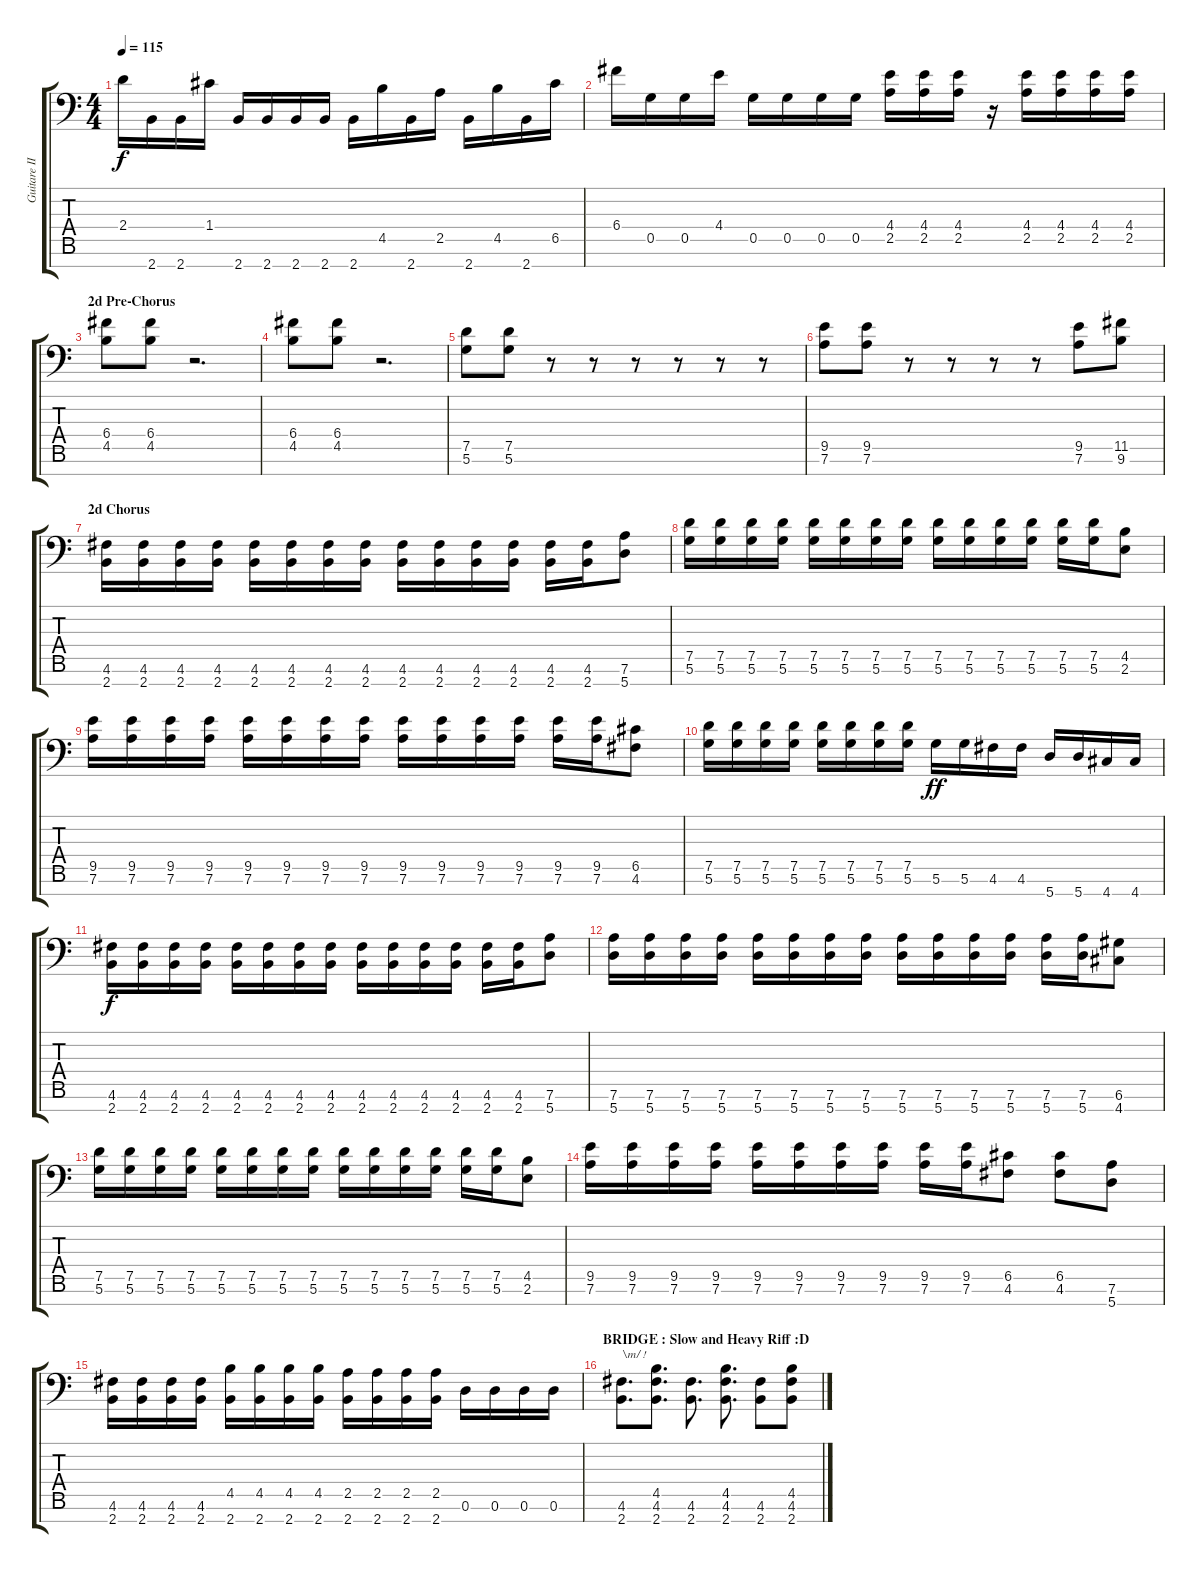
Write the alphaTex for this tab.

\track ("Guitare II" "Guitare II") {instrument distortionguitar}
\staff {score tabs}
\tuning (D4 A3 F3 C3 G2 D2 A1) {hide}
\ts (4 4)
\tempo 115
\clef f4
\ks c
2.4.16{dy f} 2.7.16 2.7.16 1.4.16 2.7.16 2.7.16 2.7.16 2.7.16 2.7.16 4.5.16 2.7.16 2.5.16 2.7.16 4.5.16 2.7.16 6.5.16 |
6.4.16 0.5.16 0.5.16 4.4.16 0.5.16 0.5.16 0.5.16 0.5.16 (4.4 2.5).16 (4.4 2.5).16 (4.4 2.5).16 r.16 (4.4 2.5).16 (4.4 2.5).16 (4.4 2.5).16 (4.4 2.5).16 |
\section ("" "2d Pre-Chorus")
(6.4 4.5).8 (6.4 4.5).8 r.2{d} |
(6.4 4.5).8 (6.4 4.5).8 r.2{d} |
(7.5 5.6).8 (7.5 5.6).8 r.8 r.8 r.8 r.8 r.8 r.8 |
(9.5 7.6).8 (9.5 7.6).8 r.8 r.8 r.8 r.8 (9.5 7.6).8 (11.5 9.6).8 |
\section ("" "2d Chorus")
(4.6 2.7).16 (4.6 2.7).16 (4.6 2.7).16 (4.6 2.7).16 (4.6 2.7).16 (4.6 2.7).16 (4.6 2.7).16 (4.6 2.7).16 (4.6 2.7).16 (4.6 2.7).16 (4.6 2.7).16 (4.6 2.7).16 (4.6 2.7).16 (4.6 2.7).16 (7.6 5.7).8 |
(7.5 5.6).16 (7.5 5.6).16 (7.5 5.6).16 (7.5 5.6).16 (7.5 5.6).16 (7.5 5.6).16 (7.5 5.6).16 (7.5 5.6).16 (7.5 5.6).16 (7.5 5.6).16 (7.5 5.6).16 (7.5 5.6).16 (7.5 5.6).16 (7.5 5.6).16 (4.5 2.6).8 |
(9.5 7.6).16 (9.5 7.6).16 (9.5 7.6).16 (9.5 7.6).16 (9.5 7.6).16 (9.5 7.6).16 (9.5 7.6).16 (9.5 7.6).16 (9.5 7.6).16 (9.5 7.6).16 (9.5 7.6).16 (9.5 7.6).16 (9.5 7.6).16 (9.5 7.6).16 (6.5 4.6).8 |
(7.5 5.6).16 (7.5 5.6).16 (7.5 5.6).16 (7.5 5.6).16 (7.5 5.6).16 (7.5 5.6).16 (7.5 5.6).16 (7.5 5.6).16 5.6.16{dy ff} 5.6.16 4.6.16 4.6.16 5.7.16 5.7.16 4.7.16 4.7.16 |
(4.6 2.7).16{dy f} (4.6 2.7).16 (4.6 2.7).16 (4.6 2.7).16 (4.6 2.7).16 (4.6 2.7).16 (4.6 2.7).16 (4.6 2.7).16 (4.6 2.7).16 (4.6 2.7).16 (4.6 2.7).16 (4.6 2.7).16 (4.6 2.7).16 (4.6 2.7).16 (7.6 5.7).8 |
(7.6 5.7).16 (7.6 5.7).16 (7.6 5.7).16 (7.6 5.7).16 (7.6 5.7).16 (7.6 5.7).16 (7.6 5.7).16 (7.6 5.7).16 (7.6 5.7).16 (7.6 5.7).16 (7.6 5.7).16 (7.6 5.7).16 (7.6 5.7).16 (7.6 5.7).16 (6.6 4.7).8 |
(7.5 5.6).16 (7.5 5.6).16 (7.5 5.6).16 (7.5 5.6).16 (7.5 5.6).16 (7.5 5.6).16 (7.5 5.6).16 (7.5 5.6).16 (7.5 5.6).16 (7.5 5.6).16 (7.5 5.6).16 (7.5 5.6).16 (7.5 5.6).16 (7.5 5.6).16 (4.5 2.6).8 |
(9.5 7.6).16 (9.5 7.6).16 (9.5 7.6).16 (9.5 7.6).16 (9.5 7.6).16 (9.5 7.6).16 (9.5 7.6).16 (9.5 7.6).16 (9.5 7.6).16 (9.5 7.6).16 (6.5 4.6).8 (6.5 4.6).8 (7.6 5.7).8 |
(4.6 2.7).16 (4.6 2.7).16 (4.6 2.7).16 (4.6 2.7).16 (4.5 2.7).16 (4.5 2.7).16 (4.5 2.7).16 (4.5 2.7).16 (2.5 2.7).16 (2.5 2.7).16 (2.5 2.7).16 (2.5 2.7).16 0.6.16 0.6.16 0.6.16 0.6.16 |
\section ("" "BRIDGE : Slow and Heavy Riff :D")
(4.6 2.7).8{d txt "\\m/ !"} (4.5 4.6 2.7).8{d} (4.6 2.7).8{d} (4.5 4.6 2.7).8{d} (4.6 2.7).8 (4.5 4.6 2.7).8
